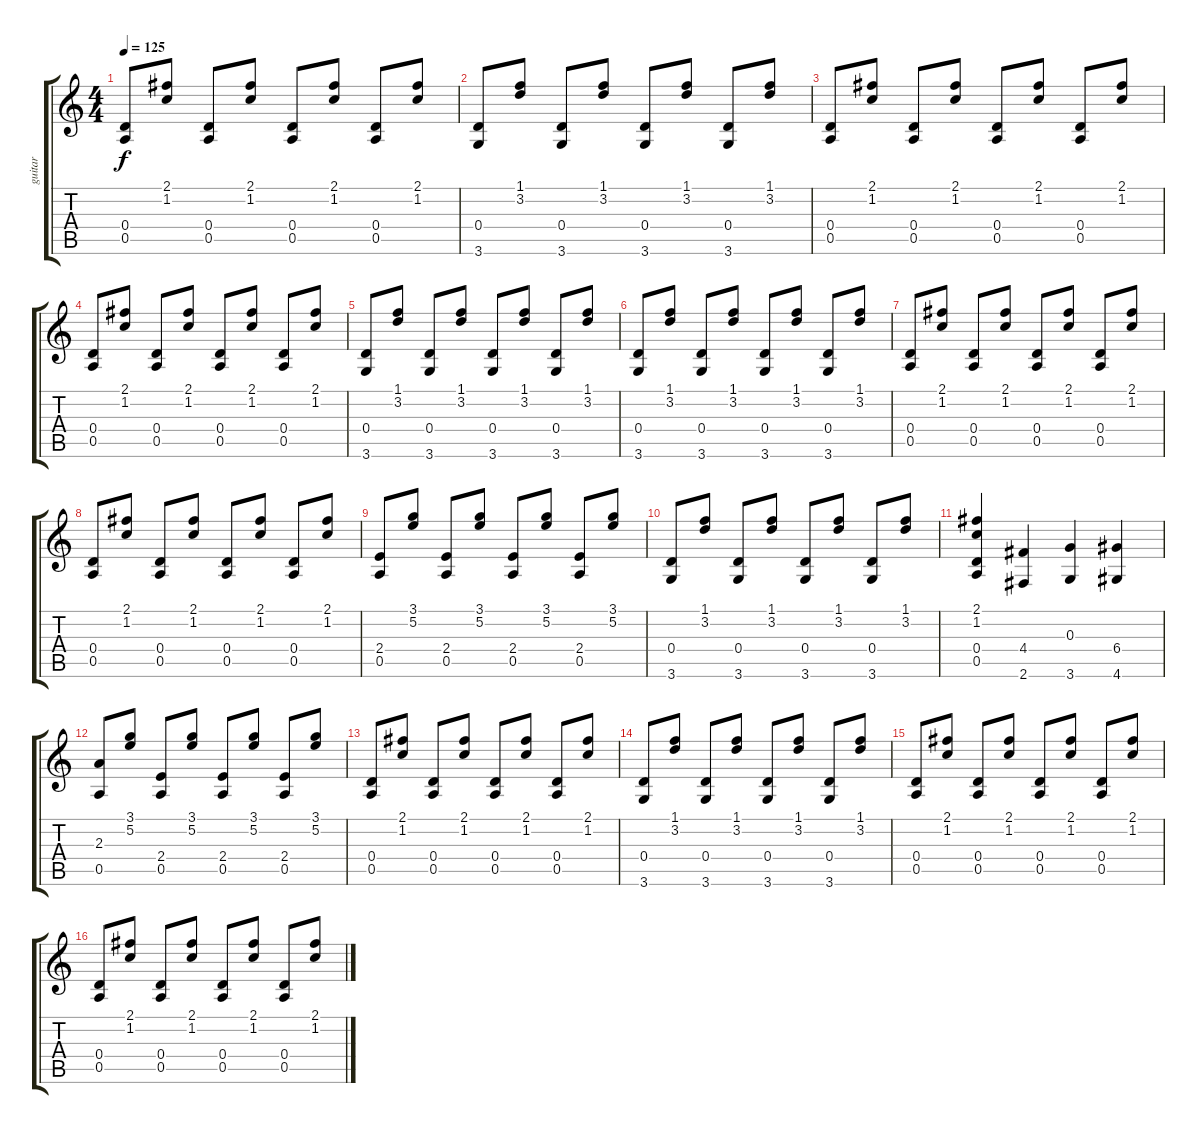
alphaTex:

\track ("guitar" "guitar") {instrument acousticguitarsteel}
\staff {score tabs}
\tuning (E4 B3 G3 D3 A2 E2) {hide}
\ts (4 4)
\tempo 125
\clef g2
\ks c
(0.4 0.5).8{dy f} (2.1 1.2).8 (0.4 0.5).8 (2.1 1.2).8 (0.4 0.5).8 (2.1 1.2).8 (0.4 0.5).8 (2.1 1.2).8 |
(0.4 3.6).8 (1.1 3.2).8 (0.4 3.6).8 (1.1 3.2).8 (0.4 3.6).8 (1.1 3.2).8 (0.4 3.6).8 (1.1 3.2).8 |
(0.4 0.5).8 (2.1 1.2).8 (0.4 0.5).8 (2.1 1.2).8 (0.4 0.5).8 (2.1 1.2).8 (0.4 0.5).8 (2.1 1.2).8 |
(0.4 0.5).8 (2.1 1.2).8 (0.4 0.5).8 (2.1 1.2).8 (0.4 0.5).8 (2.1 1.2).8 (0.4 0.5).8 (2.1 1.2).8 |
(0.4 3.6).8 (1.1 3.2).8 (0.4 3.6).8 (1.1 3.2).8 (0.4 3.6).8 (1.1 3.2).8 (0.4 3.6).8 (1.1 3.2).8 |
(0.4 3.6).8 (1.1 3.2).8 (0.4 3.6).8 (1.1 3.2).8 (0.4 3.6).8 (1.1 3.2).8 (0.4 3.6).8 (1.1 3.2).8 |
(0.4 0.5).8 (2.1 1.2).8 (0.4 0.5).8 (2.1 1.2).8 (0.4 0.5).8 (2.1 1.2).8 (0.4 0.5).8 (2.1 1.2).8 |
(0.4 0.5).8 (2.1 1.2).8 (0.4 0.5).8 (2.1 1.2).8 (0.4 0.5).8 (2.1 1.2).8 (0.4 0.5).8 (2.1 1.2).8 |
(2.4 0.5).8 (3.1 5.2).8 (2.4 0.5).8 (3.1 5.2).8 (2.4 0.5).8 (3.1 5.2).8 (2.4 0.5).8 (3.1 5.2).8 |
(0.4 3.6).8 (1.1 3.2).8 (0.4 3.6).8 (1.1 3.2).8 (0.4 3.6).8 (1.1 3.2).8 (0.4 3.6).8 (1.1 3.2).8 |
(2.1 1.2 0.4 0.5).4 (4.4 2.6).4 (0.3 3.6).4 (6.4 4.6).4 |
(2.3 0.5).8 (3.1 5.2).8 (2.4 0.5).8 (3.1 5.2).8 (2.4 0.5).8 (3.1 5.2).8 (2.4 0.5).8 (3.1 5.2).8 |
(0.4 0.5).8 (2.1 1.2).8 (0.4 0.5).8 (2.1 1.2).8 (0.4 0.5).8 (2.1 1.2).8 (0.4 0.5).8 (2.1 1.2).8 |
(0.4 3.6).8 (1.1 3.2).8 (0.4 3.6).8 (1.1 3.2).8 (0.4 3.6).8 (1.1 3.2).8 (0.4 3.6).8 (1.1 3.2).8 |
(0.4 0.5).8 (2.1 1.2).8 (0.4 0.5).8 (2.1 1.2).8 (0.4 0.5).8 (2.1 1.2).8 (0.4 0.5).8 (2.1 1.2).8 |
(0.4 0.5).8 (2.1 1.2).8 (0.4 0.5).8 (2.1 1.2).8 (0.4 0.5).8 (2.1 1.2).8 (0.4 0.5).8 (2.1 1.2).8
